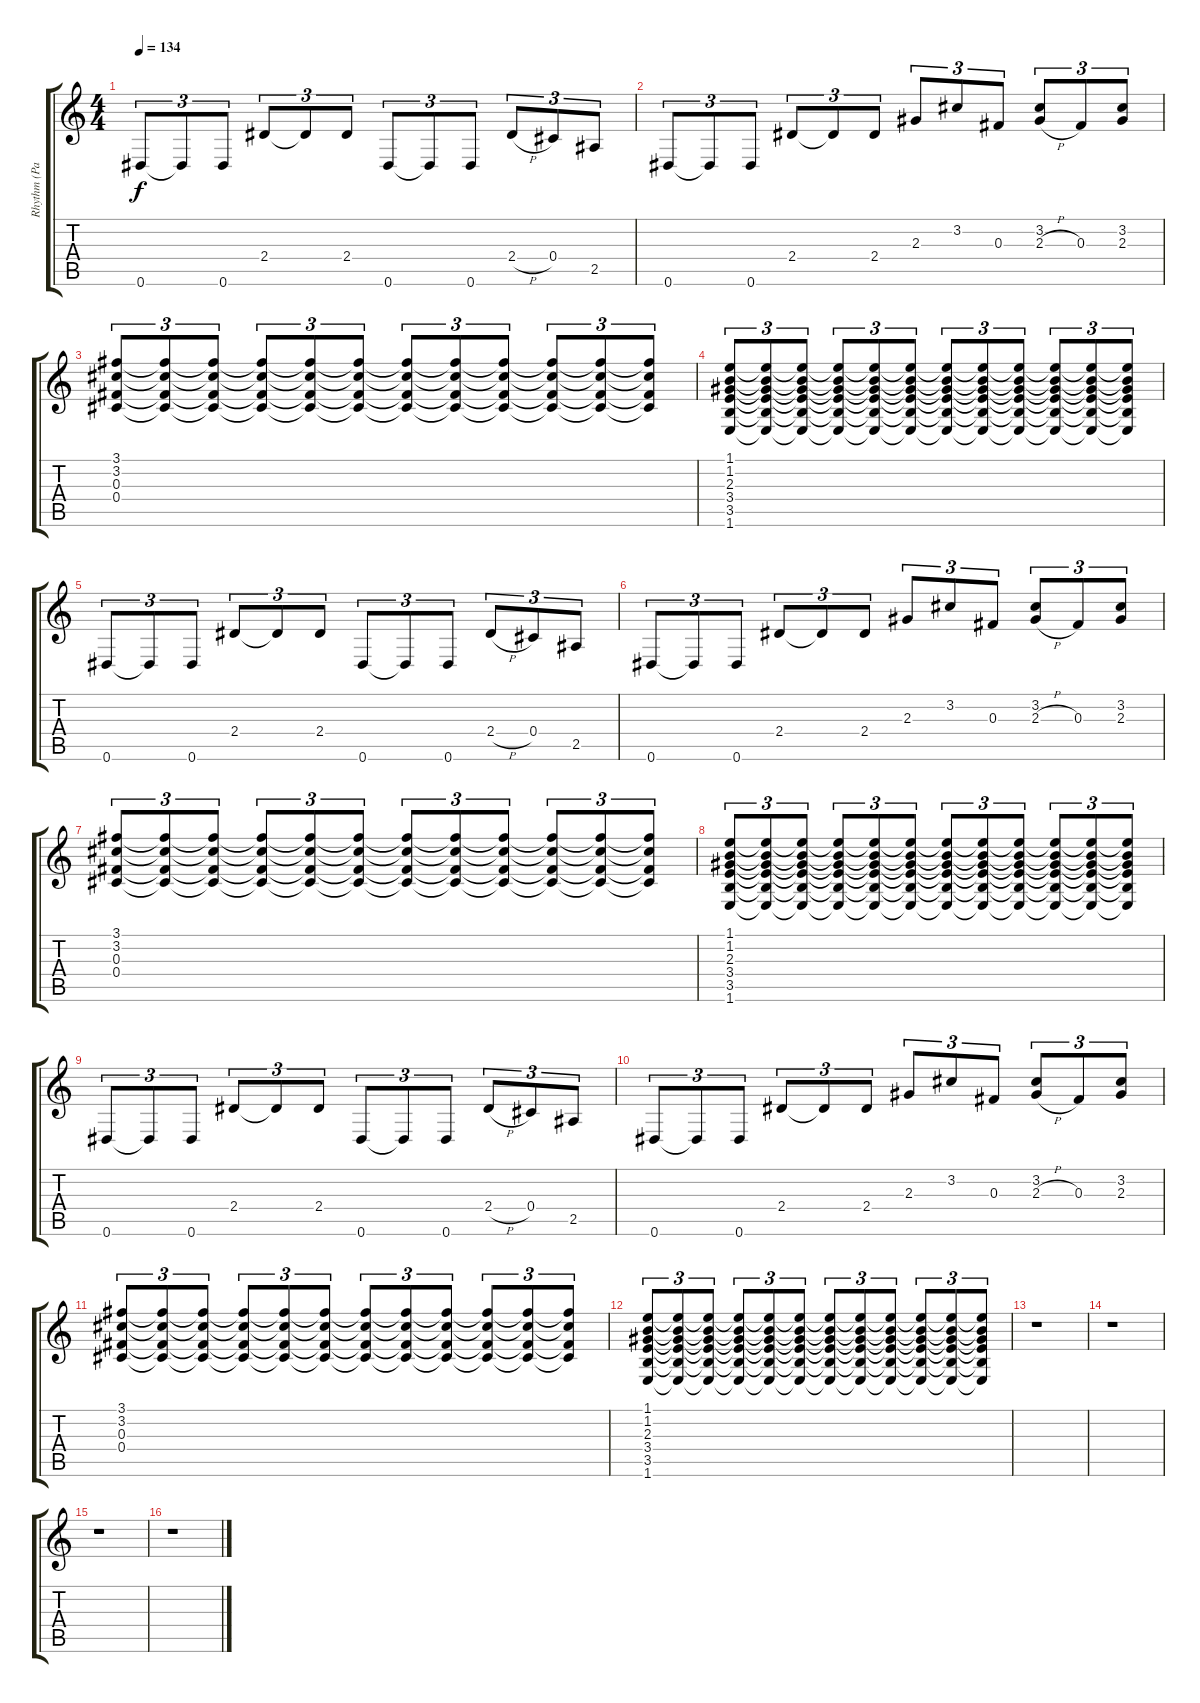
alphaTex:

\track ("Rhythm (Paul Stanley)" "Rhythm (Pa") {instrument distortionguitar}
\staff {score tabs}
\tuning (Eb4 Bb3 Gb3 Db3 Ab2 Eb2) {hide}
\ts (4 4)
\tempo 134
\clef g2
\ks c
0.6.8{tu (3 2) dy f} 0.6{t}.8{tu (3 2)} 0.6.8{tu (3 2)} 2.4.8{tu (3 2)} 2.4{t}.8{tu (3 2)} 2.4.8{tu (3 2)} 0.6.8{tu (3 2)} 0.6{t}.8{tu (3 2)} 0.6.8{tu (3 2)} 2.4{h}.8{tu (3 2)} 0.4.8{tu (3 2)} 2.5.8{tu (3 2)} |
0.6.8{tu (3 2)} 0.6{t}.8{tu (3 2)} 0.6.8{tu (3 2)} 2.4.8{tu (3 2)} 2.4{t}.8{tu (3 2)} 2.4.8{tu (3 2)} 2.3.8{tu (3 2)} 3.2.8{tu (3 2)} 0.3.8{tu (3 2)} (3.2 2.3{h}).8{tu (3 2)} 0.3.8{tu (3 2)} (3.2 2.3).8{tu (3 2)} |
(3.1 3.2 0.3 0.4).8{tu (3 2)} (3.1{t} 3.2{t} 0.3{t} 0.4{t}).8{tu (3 2)} (3.1{t} 3.2{t} 0.3{t} 0.4{t}).8{tu (3 2)} (3.1{t} 3.2{t} 0.3{t} 0.4{t}).8{tu (3 2)} (3.1{t} 3.2{t} 0.3{t} 0.4{t}).8{tu (3 2)} (3.1{t} 3.2{t} 0.3{t} 0.4{t}).8{tu (3 2)} (3.1{t} 3.2{t} 0.3{t} 0.4{t}).8{tu (3 2)} (3.1{t} 3.2{t} 0.3{t} 0.4{t}).8{tu (3 2)} (3.1{t} 3.2{t} 0.3{t} 0.4{t}).8{tu (3 2)} (3.1{t} 3.2{t} 0.3{t} 0.4{t}).8{tu (3 2)} (3.1{t} 3.2{t} 0.3{t} 0.4{t}).8{tu (3 2)} (3.1{t} 3.2{t} 0.3{t} 0.4{t}).8{tu (3 2)} |
(1.1 1.2 2.3 3.4 3.5 1.6).8{tu (3 2)} (1.1{t} 1.2{t} 2.3{t} 3.4{t} 3.5{t} 1.6{t}).8{tu (3 2)} (1.1{t} 1.2{t} 2.3{t} 3.4{t} 3.5{t} 1.6{t}).8{tu (3 2)} (1.1{t} 1.2{t} 2.3{t} 3.4{t} 3.5{t} 1.6{t}).8{tu (3 2)} (1.1{t} 1.2{t} 2.3{t} 3.4{t} 3.5{t} 1.6{t}).8{tu (3 2)} (1.1{t} 1.2{t} 2.3{t} 3.4{t} 3.5{t} 1.6{t}).8{tu (3 2)} (1.1{t} 1.2{t} 2.3{t} 3.4{t} 3.5{t} 1.6{t}).8{tu (3 2)} (1.1{t} 1.2{t} 2.3{t} 3.4{t} 3.5{t} 1.6{t}).8{tu (3 2)} (1.1{t} 1.2{t} 2.3{t} 3.4{t} 3.5{t} 1.6{t}).8{tu (3 2)} (1.1{t} 1.2{t} 2.3{t} 3.4{t} 3.5{t} 1.6{t}).8{tu (3 2)} (1.1{t} 1.2{t} 2.3{t} 3.4{t} 3.5{t} 1.6{t}).8{tu (3 2)} (1.1{t} 1.2{t} 2.3{t} 3.4{t} 3.5{t} 1.6{t}).8{tu (3 2)} |
0.6.8{tu (3 2)} 0.6{t}.8{tu (3 2)} 0.6.8{tu (3 2)} 2.4.8{tu (3 2)} 2.4{t}.8{tu (3 2)} 2.4.8{tu (3 2)} 0.6.8{tu (3 2)} 0.6{t}.8{tu (3 2)} 0.6.8{tu (3 2)} 2.4{h}.8{tu (3 2)} 0.4.8{tu (3 2)} 2.5.8{tu (3 2)} |
0.6.8{tu (3 2)} 0.6{t}.8{tu (3 2)} 0.6.8{tu (3 2)} 2.4.8{tu (3 2)} 2.4{t}.8{tu (3 2)} 2.4.8{tu (3 2)} 2.3.8{tu (3 2)} 3.2.8{tu (3 2)} 0.3.8{tu (3 2)} (3.2 2.3{h}).8{tu (3 2)} 0.3.8{tu (3 2)} (3.2 2.3).8{tu (3 2)} |
(3.1 3.2 0.3 0.4).8{tu (3 2)} (3.1{t} 3.2{t} 0.3{t} 0.4{t}).8{tu (3 2)} (3.1{t} 3.2{t} 0.3{t} 0.4{t}).8{tu (3 2)} (3.1{t} 3.2{t} 0.3{t} 0.4{t}).8{tu (3 2)} (3.1{t} 3.2{t} 0.3{t} 0.4{t}).8{tu (3 2)} (3.1{t} 3.2{t} 0.3{t} 0.4{t}).8{tu (3 2)} (3.1{t} 3.2{t} 0.3{t} 0.4{t}).8{tu (3 2)} (3.1{t} 3.2{t} 0.3{t} 0.4{t}).8{tu (3 2)} (3.1{t} 3.2{t} 0.3{t} 0.4{t}).8{tu (3 2)} (3.1{t} 3.2{t} 0.3{t} 0.4{t}).8{tu (3 2)} (3.1{t} 3.2{t} 0.3{t} 0.4{t}).8{tu (3 2)} (3.1{t} 3.2{t} 0.3{t} 0.4{t}).8{tu (3 2)} |
(1.1 1.2 2.3 3.4 3.5 1.6).8{tu (3 2)} (1.1{t} 1.2{t} 2.3{t} 3.4{t} 3.5{t} 1.6{t}).8{tu (3 2)} (1.1{t} 1.2{t} 2.3{t} 3.4{t} 3.5{t} 1.6{t}).8{tu (3 2)} (1.1{t} 1.2{t} 2.3{t} 3.4{t} 3.5{t} 1.6{t}).8{tu (3 2)} (1.1{t} 1.2{t} 2.3{t} 3.4{t} 3.5{t} 1.6{t}).8{tu (3 2)} (1.1{t} 1.2{t} 2.3{t} 3.4{t} 3.5{t} 1.6{t}).8{tu (3 2)} (1.1{t} 1.2{t} 2.3{t} 3.4{t} 3.5{t} 1.6{t}).8{tu (3 2)} (1.1{t} 1.2{t} 2.3{t} 3.4{t} 3.5{t} 1.6{t}).8{tu (3 2)} (1.1{t} 1.2{t} 2.3{t} 3.4{t} 3.5{t} 1.6{t}).8{tu (3 2)} (1.1{t} 1.2{t} 2.3{t} 3.4{t} 3.5{t} 1.6{t}).8{tu (3 2)} (1.1{t} 1.2{t} 2.3{t} 3.4{t} 3.5{t} 1.6{t}).8{tu (3 2)} (1.1{t} 1.2{t} 2.3{t} 3.4{t} 3.5{t} 1.6{t}).8{tu (3 2)} |
0.6.8{tu (3 2)} 0.6{t}.8{tu (3 2)} 0.6.8{tu (3 2)} 2.4.8{tu (3 2)} 2.4{t}.8{tu (3 2)} 2.4.8{tu (3 2)} 0.6.8{tu (3 2)} 0.6{t}.8{tu (3 2)} 0.6.8{tu (3 2)} 2.4{h}.8{tu (3 2)} 0.4.8{tu (3 2)} 2.5.8{tu (3 2)} |
0.6.8{tu (3 2)} 0.6{t}.8{tu (3 2)} 0.6.8{tu (3 2)} 2.4.8{tu (3 2)} 2.4{t}.8{tu (3 2)} 2.4.8{tu (3 2)} 2.3.8{tu (3 2)} 3.2.8{tu (3 2)} 0.3.8{tu (3 2)} (3.2 2.3{h}).8{tu (3 2)} 0.3.8{tu (3 2)} (3.2 2.3).8{tu (3 2)} |
(3.1 3.2 0.3 0.4).8{tu (3 2)} (3.1{t} 3.2{t} 0.3{t} 0.4{t}).8{tu (3 2)} (3.1{t} 3.2{t} 0.3{t} 0.4{t}).8{tu (3 2)} (3.1{t} 3.2{t} 0.3{t} 0.4{t}).8{tu (3 2)} (3.1{t} 3.2{t} 0.3{t} 0.4{t}).8{tu (3 2)} (3.1{t} 3.2{t} 0.3{t} 0.4{t}).8{tu (3 2)} (3.1{t} 3.2{t} 0.3{t} 0.4{t}).8{tu (3 2)} (3.1{t} 3.2{t} 0.3{t} 0.4{t}).8{tu (3 2)} (3.1{t} 3.2{t} 0.3{t} 0.4{t}).8{tu (3 2)} (3.1{t} 3.2{t} 0.3{t} 0.4{t}).8{tu (3 2)} (3.1{t} 3.2{t} 0.3{t} 0.4{t}).8{tu (3 2)} (3.1{t} 3.2{t} 0.3{t} 0.4{t}).8{tu (3 2)} |
(1.1 1.2 2.3 3.4 3.5 1.6).8{tu (3 2)} (1.1{t} 1.2{t} 2.3{t} 3.4{t} 3.5{t} 1.6{t}).8{tu (3 2)} (1.1{t} 1.2{t} 2.3{t} 3.4{t} 3.5{t} 1.6{t}).8{tu (3 2)} (1.1{t} 1.2{t} 2.3{t} 3.4{t} 3.5{t} 1.6{t}).8{tu (3 2)} (1.1{t} 1.2{t} 2.3{t} 3.4{t} 3.5{t} 1.6{t}).8{tu (3 2)} (1.1{t} 1.2{t} 2.3{t} 3.4{t} 3.5{t} 1.6{t}).8{tu (3 2)} (1.1{t} 1.2{t} 2.3{t} 3.4{t} 3.5{t} 1.6{t}).8{tu (3 2)} (1.1{t} 1.2{t} 2.3{t} 3.4{t} 3.5{t} 1.6{t}).8{tu (3 2)} (1.1{t} 1.2{t} 2.3{t} 3.4{t} 3.5{t} 1.6{t}).8{tu (3 2)} (1.1{t} 1.2{t} 2.3{t} 3.4{t} 3.5{t} 1.6{t}).8{tu (3 2)} (1.1{t} 1.2{t} 2.3{t} 3.4{t} 3.5{t} 1.6{t}).8{tu (3 2)} (1.1{t} 1.2{t} 2.3{t} 3.4{t} 3.5{t} 1.6{t}).8{tu (3 2)} |
r.1 |
r.1 |
r.1 |
r.1
